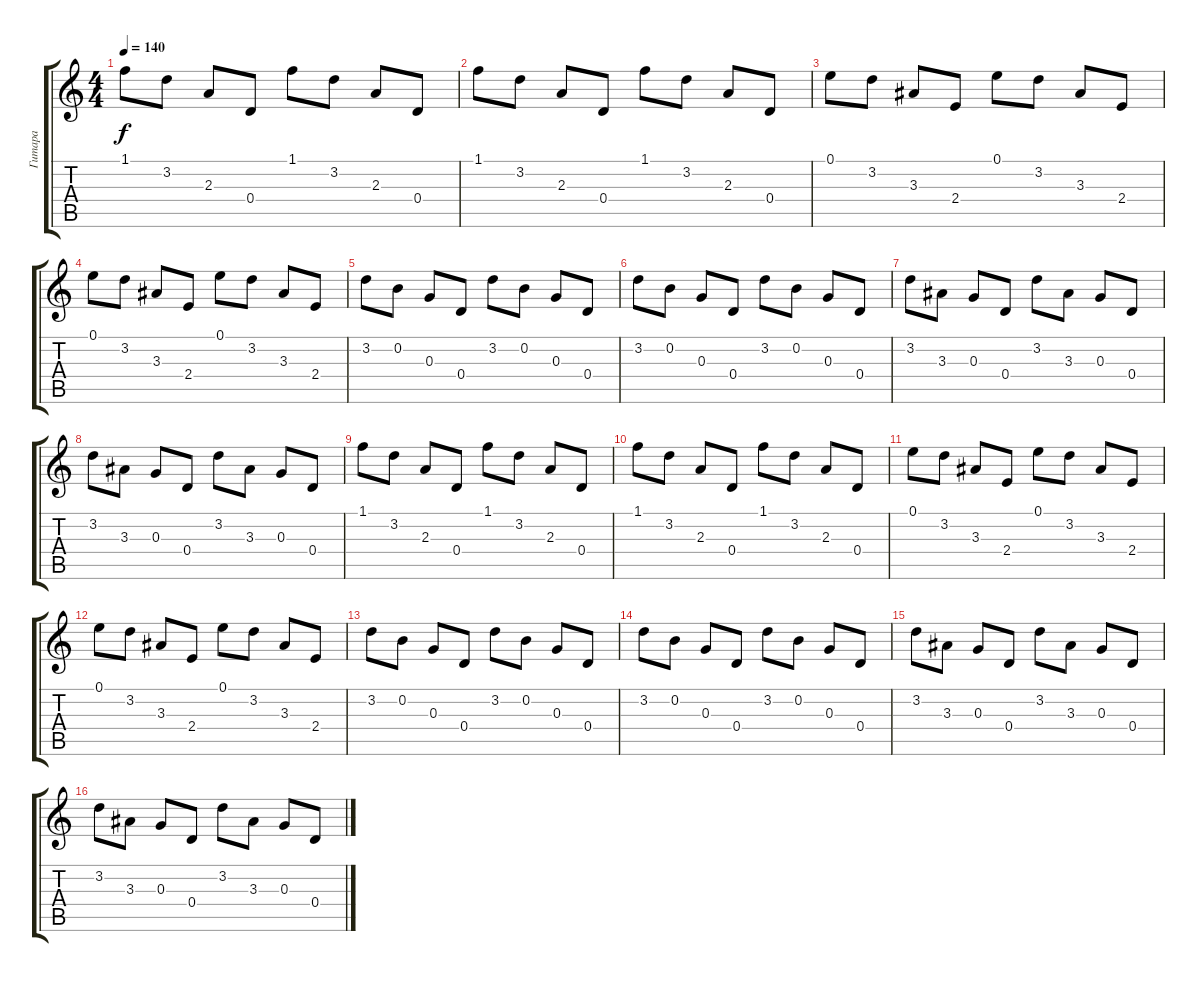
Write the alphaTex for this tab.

\track ("Гитара" "Гитара") {instrument electricguitarjazz}
\staff {score tabs}
\tuning (E4 B3 G3 D3 A2 E2) {hide}
\ts (4 4)
\tempo 140
\clef g2
\ks c
1.1.8{dy f} 3.2.8 2.3.8 0.4.8 1.1.8 3.2.8 2.3.8 0.4.8 |
1.1.8 3.2.8 2.3.8 0.4.8 1.1.8 3.2.8 2.3.8 0.4.8 |
0.1.8 3.2.8 3.3.8 2.4.8 0.1.8 3.2.8 3.3.8 2.4.8 |
0.1.8 3.2.8 3.3.8 2.4.8 0.1.8 3.2.8 3.3.8 2.4.8 |
3.2.8 0.2.8 0.3.8 0.4.8 3.2.8 0.2.8 0.3.8 0.4.8 |
3.2.8 0.2.8 0.3.8 0.4.8 3.2.8 0.2.8 0.3.8 0.4.8 |
3.2.8 3.3.8 0.3.8 0.4.8 3.2.8 3.3.8 0.3.8 0.4.8 |
3.2.8 3.3.8 0.3.8 0.4.8 3.2.8 3.3.8 0.3.8 0.4.8 |
1.1.8 3.2.8 2.3.8 0.4.8 1.1.8 3.2.8 2.3.8 0.4.8 |
1.1.8 3.2.8 2.3.8 0.4.8 1.1.8 3.2.8 2.3.8 0.4.8 |
0.1.8 3.2.8 3.3.8 2.4.8 0.1.8 3.2.8 3.3.8 2.4.8 |
0.1.8 3.2.8 3.3.8 2.4.8 0.1.8 3.2.8 3.3.8 2.4.8 |
3.2.8 0.2.8 0.3.8 0.4.8 3.2.8 0.2.8 0.3.8 0.4.8 |
3.2.8 0.2.8 0.3.8 0.4.8 3.2.8 0.2.8 0.3.8 0.4.8 |
3.2.8 3.3.8 0.3.8 0.4.8 3.2.8 3.3.8 0.3.8 0.4.8 |
3.2.8 3.3.8 0.3.8 0.4.8 3.2.8 3.3.8 0.3.8 0.4.8
